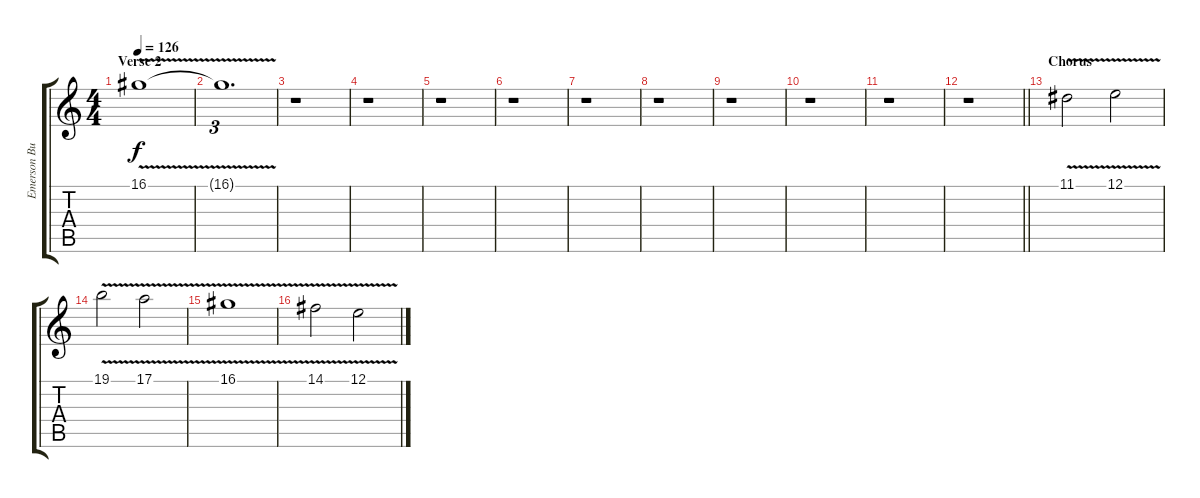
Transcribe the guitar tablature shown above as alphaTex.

\track ("Emerson Burton (Keyboard)" "Emerson Bu") {instrument whistle}
\staff {score tabs}
\tuning (E4 B3 G3 D3 A2 E2) {hide}
\ts (4 4)
\section ("" "Verse 2")
\tempo 126
\clef g2
\ks c
16.1{v}.1{dy f} |
16.1{t}.1{d tu (3 2) volume 0} |
r.1 |
r.1 |
r.1 |
r.1 |
r.1 |
r.1 |
r.1 |
r.1 |
r.1 |
\barLineRight lightlight
r.1 |
\section ("" "Chorus")
11.1{v}.2{volume 13} 12.1{v}.2 |
19.1{v}.2 17.1{v}.2 |
16.1{v}.1 |
14.1{v}.2 12.1{v}.2
